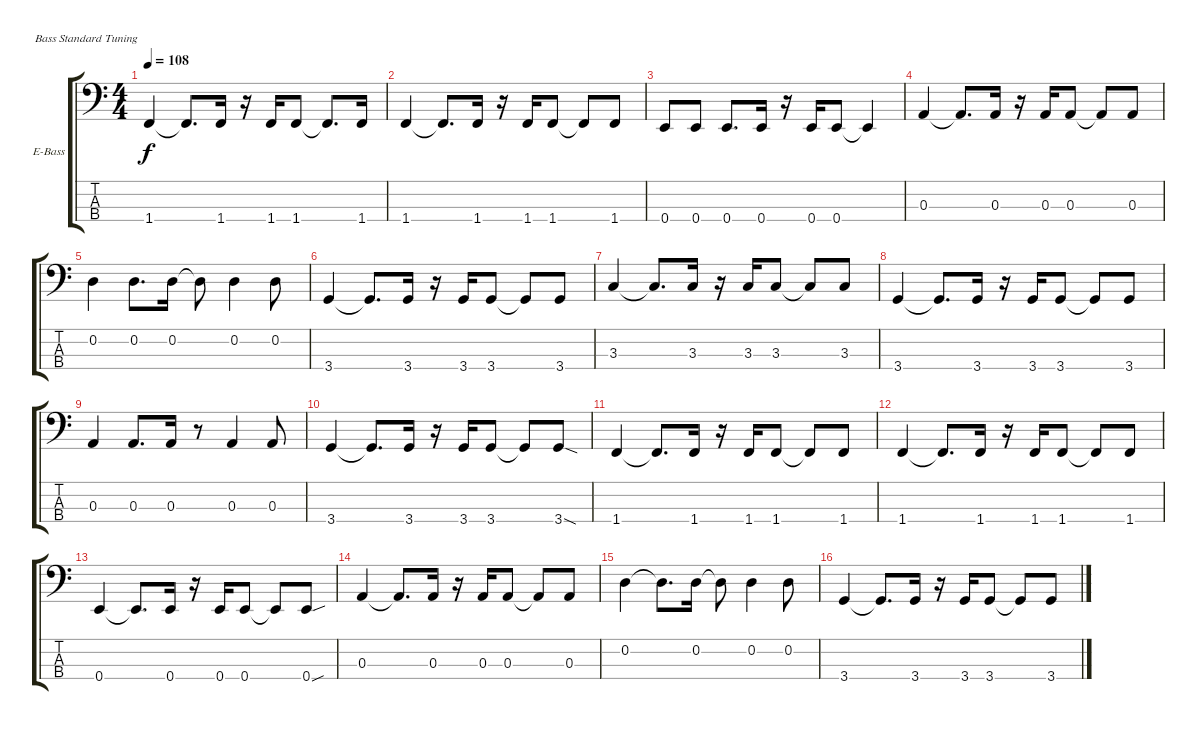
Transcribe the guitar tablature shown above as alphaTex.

\bracketExtendMode groupsimilarinstruments
\firstSystemTrackNameOrientation horizontal
\otherSystemsTrackNameOrientation horizontal
\track ("Electric Bass" "E-Bass") {instrument electricbassfinger}
\staff {score tabs}
\tuning (G2 D2 A1 E1)
\ts (4 4)
\tempo 108
\clef f4
\ks c
1.4.4{dy f} 1.4{t}.8{d} 1.4.16 r.16 1.4.16 1.4.8 1.4{t}.8{d} 1.4.16 |
1.4.4 1.4{t}.8{d} 1.4.16 r.16 1.4.16 1.4.8 1.4{t}.8 1.4.8 |
0.4.8 0.4.8 0.4.8{d} 0.4.16 r.16 0.4.16 0.4.8 0.4{t}.4 |
0.3.4 0.3{t}.8{d} 0.3.16 r.16 0.3.16 0.3.8 0.3{t}.8 0.3.8 |
0.2.4 0.2.8{d} 0.2.16 0.2{t}.8 0.2.4 0.2.8 |
3.4.4 3.4{t}.8{d} 3.4.16 r.16 3.4.16 3.4.8 3.4{t}.8 3.4.8 |
3.3.4 3.3{t}.8{d} 3.3.16 r.16 3.3.16 3.3.8 3.3{t}.8 3.3.8 |
3.4.4 3.4{t}.8{d} 3.4.16 r.16 3.4.16 3.4.8 3.4{t}.8 3.4.8 |
0.3.4 0.3.8{d} 0.3.16 r.8 0.3.4 0.3.8 |
3.4.4 3.4{t}.8{d} 3.4.16 r.16 3.4.16 3.4.8 3.4{t}.8 3.4{sod}.8 |
1.4.4 1.4{t}.8{d} 1.4.16 r.16 1.4.16 1.4.8 1.4{t}.8 1.4.8 |
1.4.4 1.4{t}.8{d} 1.4.16 r.16 1.4.16 1.4.8 1.4{t}.8 1.4.8 |
0.4.4 0.4{t}.8{d} 0.4.16 r.16 0.4.16 0.4.8 0.4{t}.8 0.4{sou}.8 |
0.3.4 0.3{t}.8{d} 0.3.16 r.16 0.3.16 0.3.8 0.3{t}.8 0.3.8 |
0.2.4 0.2{t}.8{d} 0.2.16 0.2{t}.8 0.2.4 0.2.8 |
3.4.4 3.4{t}.8{d} 3.4.16 r.16 3.4.16 3.4.8 3.4{t}.8 3.4.8
